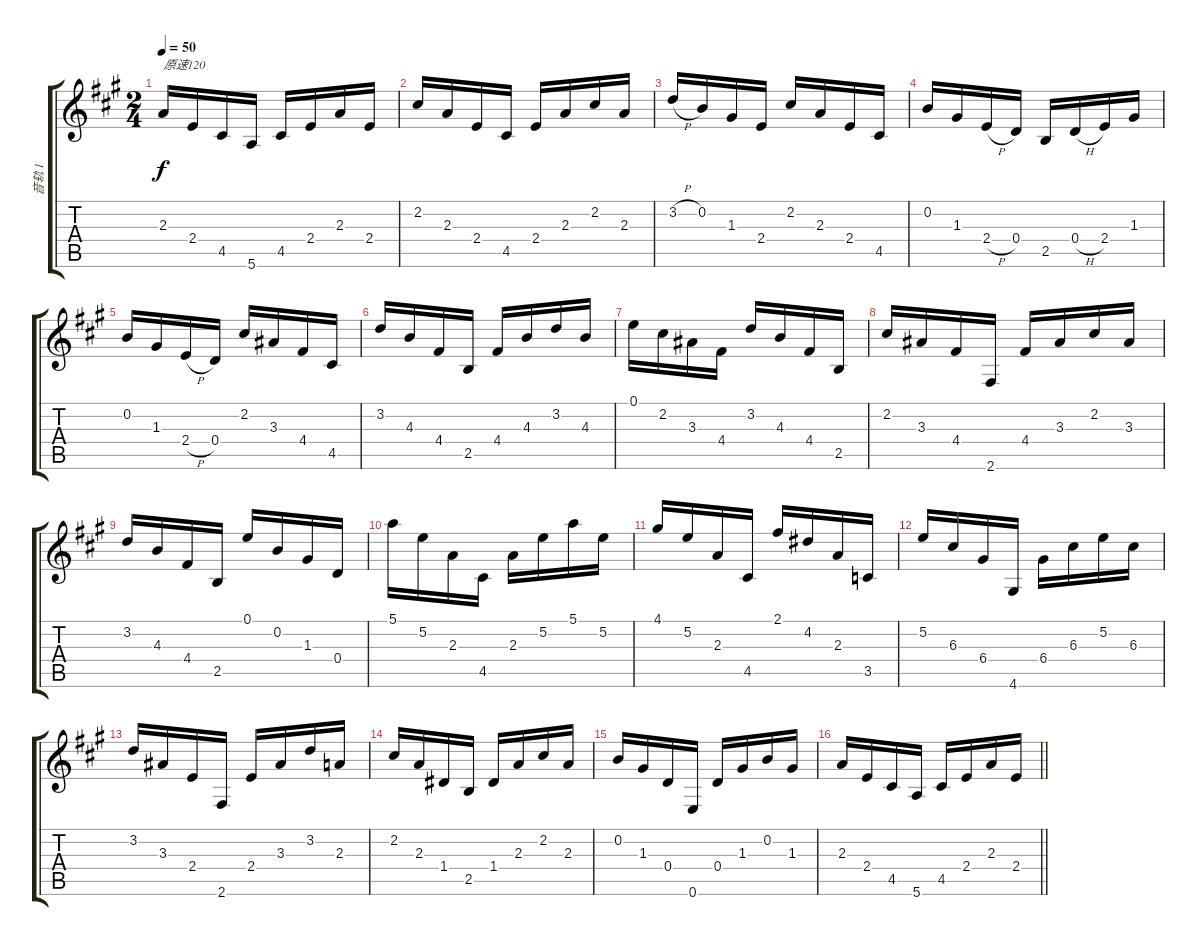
\track ("音轨 1" "音轨 1") {instrument electricguitarjazz}
\staff {score tabs}
\tuning (E4 B3 G3 D3 A2 E2) {hide}
\ts (2 4)
\tempo 50
\clef g2
\ks a
2.3.16{txt "原速120" dy f instrument electricguitarjazz} 2.4.16 4.5.16 5.6.16 4.5.16 2.4.16 2.3.16 2.4.16 |
2.2.16 2.3.16 2.4.16 4.5.16 2.4.16 2.3.16 2.2.16 2.3.16 |
3.2{h}.16 0.2.16 1.3.16 2.4.16 2.2.16 2.3.16 2.4.16 4.5.16 |
0.2.16 1.3.16 2.4{h}.16 0.4.16 2.5.16 0.4{h}.16 2.4.16 1.3.16 |
0.2.16 1.3.16 2.4{h}.16 0.4.16 2.2.16 3.3.16 4.4.16 4.5.16 |
3.2.16 4.3.16 4.4.16 2.5.16 4.4.16 4.3.16 3.2.16 4.3.16 |
0.1.16 2.2.16 3.3.16 4.4.16 3.2.16 4.3.16 4.4.16 2.5.16 |
2.2.16 3.3.16 4.4.16 2.6.16 4.4.16 3.3.16 2.2.16 3.3.16 |
3.2.16 4.3.16 4.4.16 2.5.16 0.1.16 0.2.16 1.3.16 0.4.16 |
5.1.16 5.2.16 2.3.16 4.5.16 2.3.16 5.2.16 5.1.16 5.2.16 |
4.1.16 5.2.16 2.3.16 4.5.16 2.1.16 4.2.16 2.3.16 3.5.16 |
5.2.16 6.3.16 6.4.16 4.6.16 6.4.16 6.3.16 5.2.16 6.3.16 |
3.2.16 3.3.16 2.4.16 2.6.16 2.4.16 3.3.16 3.2.16 2.3.16 |
2.2.16 2.3.16 1.4.16 2.5.16 1.4.16 2.3.16 2.2.16 2.3.16 |
0.2.16 1.3.16 0.4.16 0.6.16 0.4.16 1.3.16 0.2.16 1.3.16 |
\barLineRight lightlight
2.3.16 2.4.16 4.5.16 5.6.16 4.5.16 2.4.16 2.3.16 2.4.16
